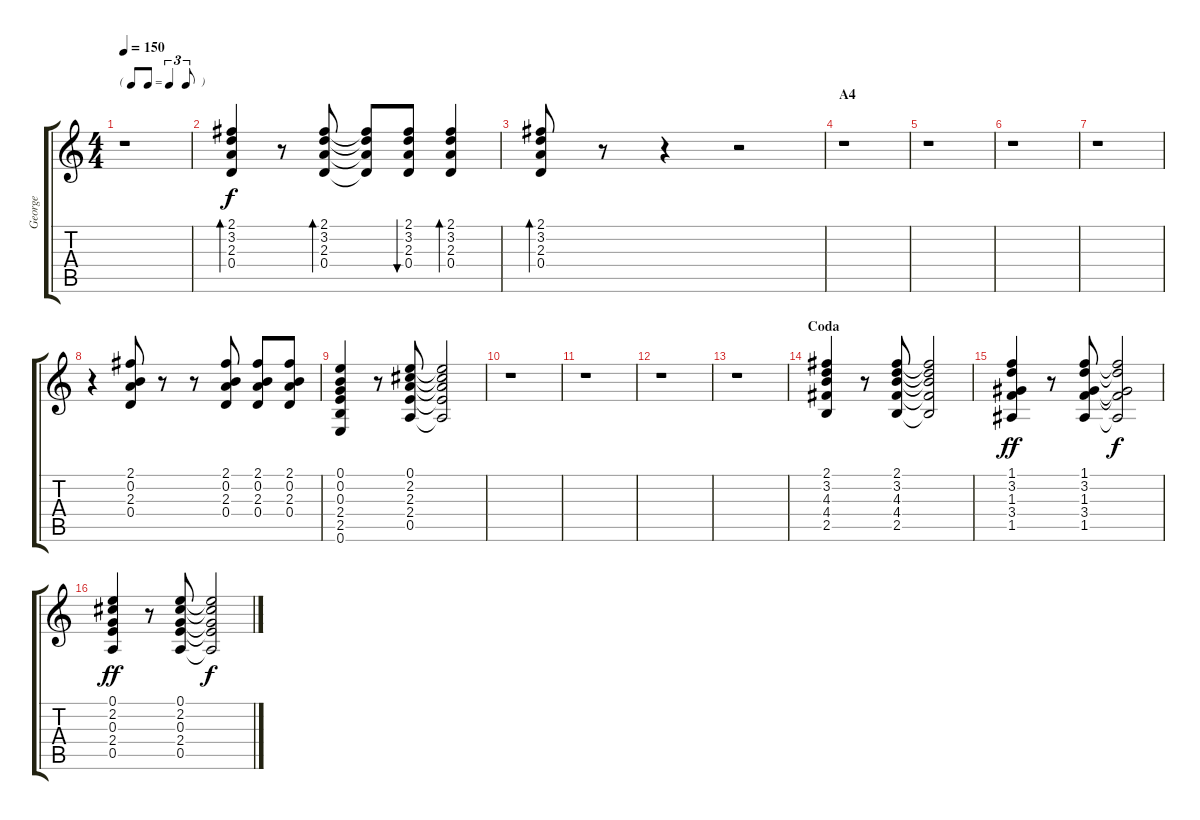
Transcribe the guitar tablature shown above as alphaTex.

\track ("George" "George") {instrument electricguitarclean}
\staff {score tabs}
\tuning (E4 B3 G3 D3 A2 E2) {hide}
\ts (4 4)
\tf triplet8th
\tempo 150
\clef g2
\ks c
r.1{dy f} |
(2.1 3.2 2.3 0.4).4{bd 60} r.8 (2.1 3.2 2.3 0.4).8{bd 60} (2.1{t} 3.2{t} 2.3{t} 0.4{t}).8 (2.1 3.2 2.3 0.4).8{bu 60} (2.1 3.2 2.3 0.4).4{bd 60} |
(2.1 3.2 2.3 0.4).8{bd 60} r.8 r.4 r.2 |
\section ("" "A4")
r.1 |
r.1 |
r.1 |
r.1 |
r.4 (2.1 0.2 2.3 0.4).8 r.8 r.8 (2.1 0.2 2.3 0.4).8 (2.1 0.2 2.3 0.4).8 (2.1 0.2 2.3 0.4).8 |
(0.1 0.2 0.3 2.4 2.5 0.6).4 r.8 (0.1 2.2 2.3 2.4 0.5).8 (0.1{t} 2.2{t} 2.3{t} 2.4{t} 0.5{t}).2 |
r.1 |
r.1 |
r.1 |
r.1 |
\section ("" "Coda")
(2.1 3.2 4.3 4.4 2.5).4 r.8 (2.1 3.2 4.3 4.4 2.5).8 (2.1{t} 3.2{t} 4.3{t} 4.4{t} 2.5{t}).2 |
(1.1 3.2 1.3 3.4 1.5).4{dy ff} r.8 (1.1 3.2 1.3 3.4 1.5).8 (1.1{t} 3.2{t} 1.3{t} 3.4{t} 1.5{t}).2{dy f} |
(0.1 2.2 0.3 2.4 0.5).4{dy ff} r.8 (0.1 2.2 0.3 2.4 0.5).8 (0.1{t} 2.2{t} 0.3{t} 2.4{t} 0.5{t}).2{dy f}
